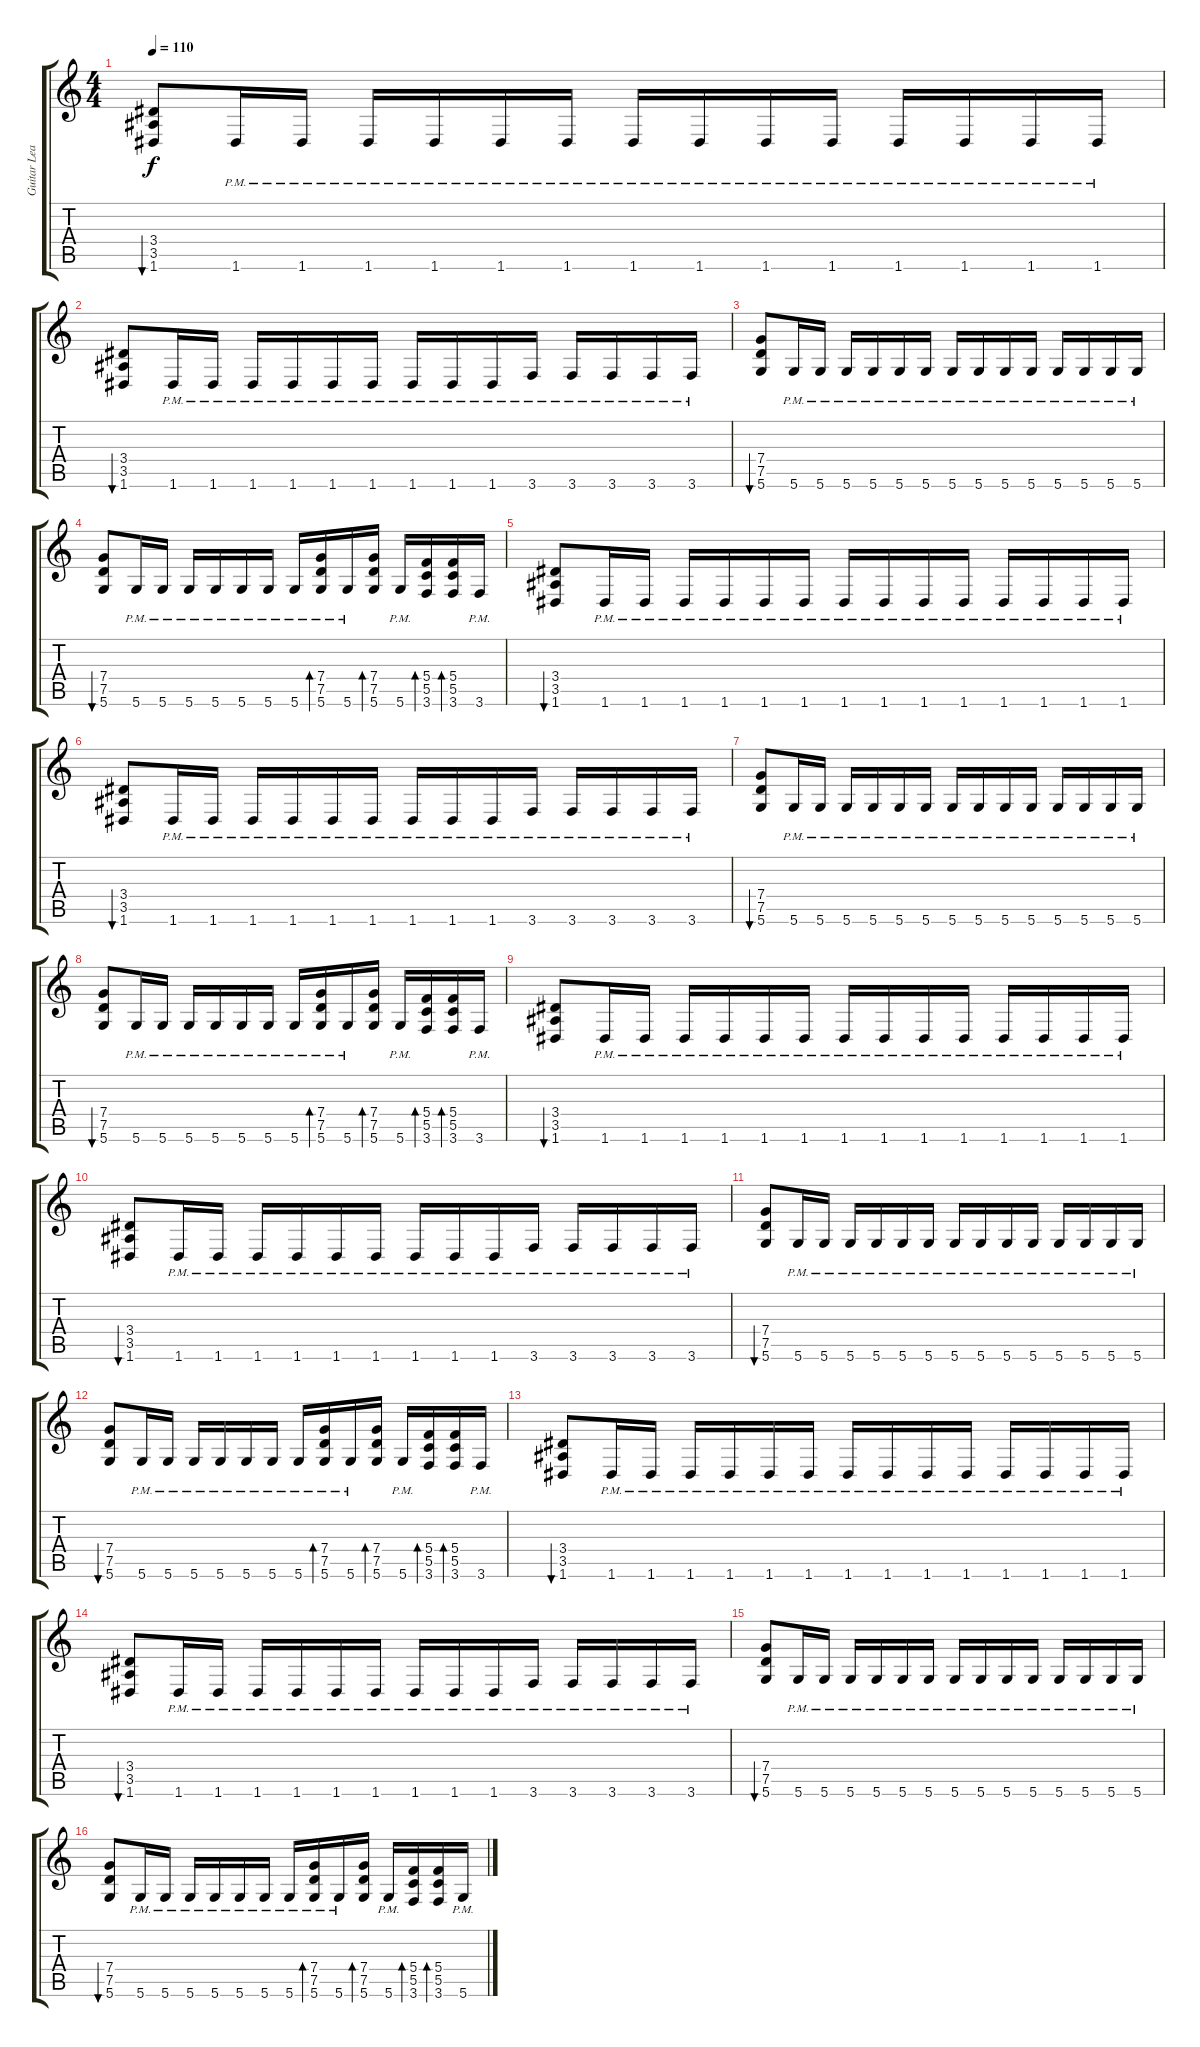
\track ("Guitar Lead Harmony" "Guitar Lea") {instrument distortionguitar}
\staff {score tabs}
\tuning (D4 A3 F3 C3 G2 D2) {hide}
\ts (4 4)
\tempo 110
\clef g2
\ks c
(3.4 3.5 1.6).8{bu 60 dy f} 1.6{pm}.16 1.6{pm}.16 1.6{pm}.16 1.6{pm}.16 1.6{pm}.16 1.6{pm}.16 1.6{pm}.16 1.6{pm}.16 1.6{pm}.16 1.6{pm}.16 1.6{pm}.16 1.6{pm}.16 1.6{pm}.16 1.6{pm}.16 |
(3.4 3.5 1.6).8{bu 60} 1.6{pm}.16 1.6{pm}.16 1.6{pm}.16 1.6{pm}.16 1.6{pm}.16 1.6{pm}.16 1.6{pm}.16 1.6{pm}.16 1.6{pm}.16 3.6{pm}.16 3.6{pm}.16 3.6{pm}.16 3.6{pm}.16 3.6{pm}.16 |
(7.4 7.5 5.6).8{bu 60} 5.6{pm}.16 5.6{pm}.16 5.6{pm}.16 5.6{pm}.16 5.6{pm}.16 5.6{pm}.16 5.6{pm}.16 5.6{pm}.16 5.6{pm}.16 5.6{pm}.16 5.6{pm}.16 5.6{pm}.16 5.6{pm}.16 5.6{pm}.16 |
(7.4 7.5 5.6).8{bu 60} 5.6{pm}.16 5.6{pm}.16 5.6{pm}.16 5.6{pm}.16 5.6{pm}.16 5.6{pm}.16 5.6{pm}.16 (7.4 7.5{pm} 5.6{pm}).16{bd 60} 5.6{pm}.16 (7.4 7.5 5.6).16{bd 60} 5.6{pm}.16 (5.4 5.5 3.6).16{bd 60} (5.4 5.5 3.6).16{bd 30} 3.6{pm}.16 |
(3.4 3.5 1.6).8{bu 60} 1.6{pm}.16 1.6{pm}.16 1.6{pm}.16 1.6{pm}.16 1.6{pm}.16 1.6{pm}.16 1.6{pm}.16 1.6{pm}.16 1.6{pm}.16 1.6{pm}.16 1.6{pm}.16 1.6{pm}.16 1.6{pm}.16 1.6{pm}.16 |
(3.4 3.5 1.6).8{bu 60} 1.6{pm}.16 1.6{pm}.16 1.6{pm}.16 1.6{pm}.16 1.6{pm}.16 1.6{pm}.16 1.6{pm}.16 1.6{pm}.16 1.6{pm}.16 3.6{pm}.16 3.6{pm}.16 3.6{pm}.16 3.6{pm}.16 3.6{pm}.16 |
(7.4 7.5 5.6).8{bu 60} 5.6{pm}.16 5.6{pm}.16 5.6{pm}.16 5.6{pm}.16 5.6{pm}.16 5.6{pm}.16 5.6{pm}.16 5.6{pm}.16 5.6{pm}.16 5.6{pm}.16 5.6{pm}.16 5.6{pm}.16 5.6{pm}.16 5.6{pm}.16 |
(7.4 7.5 5.6).8{bu 60} 5.6{pm}.16 5.6{pm}.16 5.6{pm}.16 5.6{pm}.16 5.6{pm}.16 5.6{pm}.16 5.6{pm}.16 (7.4 7.5{pm} 5.6).16{bd 60} 5.6{pm}.16 (7.4 7.5 5.6).16{bd 60} 5.6{pm}.16 (5.4 5.5 3.6).16{bd 60} (5.4 5.5 3.6).16{bd 30} 3.6{pm}.16 |
(3.4 3.5 1.6).8{bu 60} 1.6{pm}.16 1.6{pm}.16 1.6{pm}.16 1.6{pm}.16 1.6{pm}.16 1.6{pm}.16 1.6{pm}.16 1.6{pm}.16 1.6{pm}.16 1.6{pm}.16 1.6{pm}.16 1.6{pm}.16 1.6{pm}.16 1.6{pm}.16 |
(3.4 3.5 1.6).8{bu 60} 1.6{pm}.16 1.6{pm}.16 1.6{pm}.16 1.6{pm}.16 1.6{pm}.16 1.6{pm}.16 1.6{pm}.16 1.6{pm}.16 1.6{pm}.16 3.6{pm}.16 3.6{pm}.16 3.6{pm}.16 3.6{pm}.16 3.6{pm}.16 |
(7.4 7.5 5.6).8{bu 60} 5.6{pm}.16 5.6{pm}.16 5.6{pm}.16 5.6{pm}.16 5.6{pm}.16 5.6{pm}.16 5.6{pm}.16 5.6{pm}.16 5.6{pm}.16 5.6{pm}.16 5.6{pm}.16 5.6{pm}.16 5.6{pm}.16 5.6{pm}.16 |
(7.4 7.5 5.6).8{bu 60} 5.6{pm}.16 5.6{pm}.16 5.6{pm}.16 5.6{pm}.16 5.6{pm}.16 5.6{pm}.16 5.6{pm}.16 (7.4 7.5{pm} 5.6).16{bd 60} 5.6{pm}.16 (7.4 7.5 5.6).16{bd 60} 5.6{pm}.16 (5.4 5.5 3.6).16{bd 60} (5.4 5.5 3.6).16{bd 30} 3.6{pm}.16 |
(3.4 3.5 1.6).8{bu 60} 1.6{pm}.16 1.6{pm}.16 1.6{pm}.16 1.6{pm}.16 1.6{pm}.16 1.6{pm}.16 1.6{pm}.16 1.6{pm}.16 1.6{pm}.16 1.6{pm}.16 1.6{pm}.16 1.6{pm}.16 1.6{pm}.16 1.6{pm}.16 |
(3.4 3.5 1.6).8{bu 60} 1.6{pm}.16 1.6{pm}.16 1.6{pm}.16 1.6{pm}.16 1.6{pm}.16 1.6{pm}.16 1.6{pm}.16 1.6{pm}.16 1.6{pm}.16 3.6{pm}.16 3.6{pm}.16 3.6{pm}.16 3.6{pm}.16 3.6{pm}.16 |
(7.4 7.5 5.6).8{bu 60} 5.6{pm}.16 5.6{pm}.16 5.6{pm}.16 5.6{pm}.16 5.6{pm}.16 5.6{pm}.16 5.6{pm}.16 5.6{pm}.16 5.6{pm}.16 5.6{pm}.16 5.6{pm}.16 5.6{pm}.16 5.6{pm}.16 5.6{pm}.16 |
(7.4 7.5 5.6).8{bu 60} 5.6{pm}.16 5.6{pm}.16 5.6{pm}.16 5.6{pm}.16 5.6{pm}.16 5.6{pm}.16 5.6{pm}.16 (7.4 7.5{pm} 5.6{pm}).16{bd 60} 5.6{pm}.16 (7.4 7.5 5.6).16{bd 60} 5.6{pm}.16 (5.4 5.5 3.6).16{bd 60} (5.4 5.5 3.6).16{bd 30} 5.6{pm}.16
